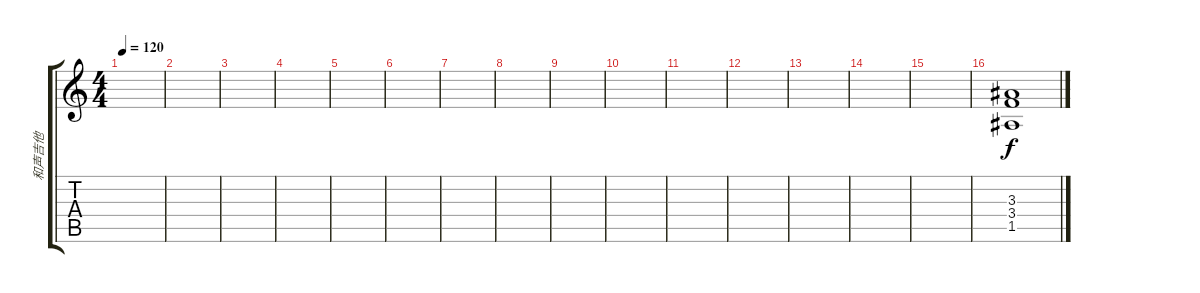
\track ("和声吉他" "和声吉他") {instrument overdrivenguitar}
\staff {score tabs}
\tuning (E4 B3 G3 D3 A2 E2) {hide}
\ts (4 4)
\tempo 120
\clef g2
\ks c
|
|
|
|
|
|
|
|
|
|
|
|
|
|
|
(3.3 3.4 1.5).1{dy f}
